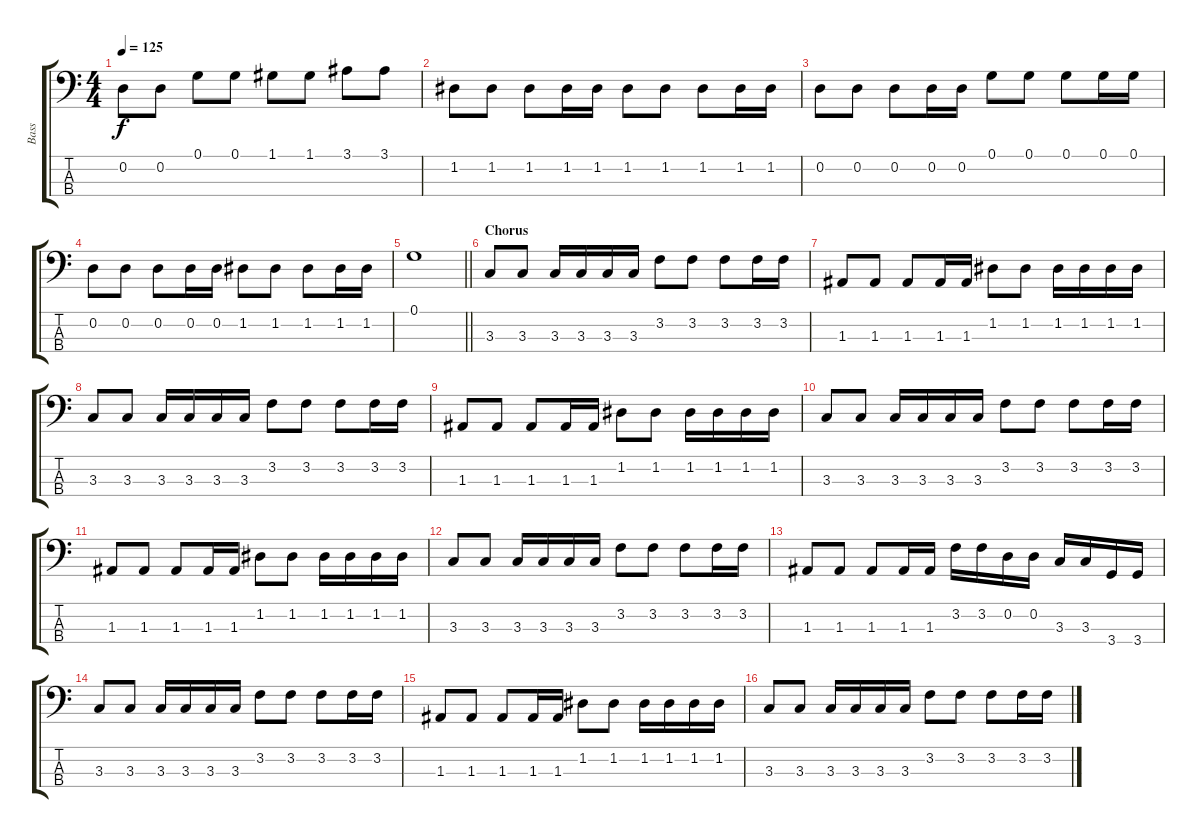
\track ("Bass" "Bass") {instrument electricbassfinger}
\staff {score tabs}
\tuning (G2 D2 A1 E1) {hide}
\ts (4 4)
\tempo 125
\clef f4
\ks c
0.2.8{dy f} 0.2.8 0.1.8 0.1.8 1.1.8 1.1.8 3.1.8 3.1.8 |
1.2.8 1.2.8 1.2.8 1.2.16 1.2.16 1.2.8 1.2.8 1.2.8 1.2.16 1.2.16 |
0.2.8 0.2.8 0.2.8 0.2.16 0.2.16 0.1.8 0.1.8 0.1.8 0.1.16 0.1.16 |
0.2.8 0.2.8 0.2.8 0.2.16 0.2.16 1.2.8 1.2.8 1.2.8 1.2.16 1.2.16 |
\barLineRight lightlight
0.1.1 |
\section ("" "Chorus")
3.3.8 3.3.8 3.3.16 3.3.16 3.3.16 3.3.16 3.2.8 3.2.8 3.2.8 3.2.16 3.2.16 |
1.3.8 1.3.8 1.3.8 1.3.16 1.3.16 1.2.8 1.2.8 1.2.16 1.2.16 1.2.16 1.2.16 |
3.3.8 3.3.8 3.3.16 3.3.16 3.3.16 3.3.16 3.2.8 3.2.8 3.2.8 3.2.16 3.2.16 |
1.3.8 1.3.8 1.3.8 1.3.16 1.3.16 1.2.8 1.2.8 1.2.16 1.2.16 1.2.16 1.2.16 |
3.3.8 3.3.8 3.3.16 3.3.16 3.3.16 3.3.16 3.2.8 3.2.8 3.2.8 3.2.16 3.2.16 |
1.3.8 1.3.8 1.3.8 1.3.16 1.3.16 1.2.8 1.2.8 1.2.16 1.2.16 1.2.16 1.2.16 |
3.3.8 3.3.8 3.3.16 3.3.16 3.3.16 3.3.16 3.2.8 3.2.8 3.2.8 3.2.16 3.2.16 |
1.3.8 1.3.8 1.3.8 1.3.16 1.3.16 3.2.16 3.2.16 0.2.16 0.2.16 3.3.16 3.3.16 3.4.16 3.4.16 |
3.3.8 3.3.8 3.3.16 3.3.16 3.3.16 3.3.16 3.2.8 3.2.8 3.2.8 3.2.16 3.2.16 |
1.3.8 1.3.8 1.3.8 1.3.16 1.3.16 1.2.8 1.2.8 1.2.16 1.2.16 1.2.16 1.2.16 |
3.3.8 3.3.8 3.3.16 3.3.16 3.3.16 3.3.16 3.2.8 3.2.8 3.2.8 3.2.16 3.2.16
